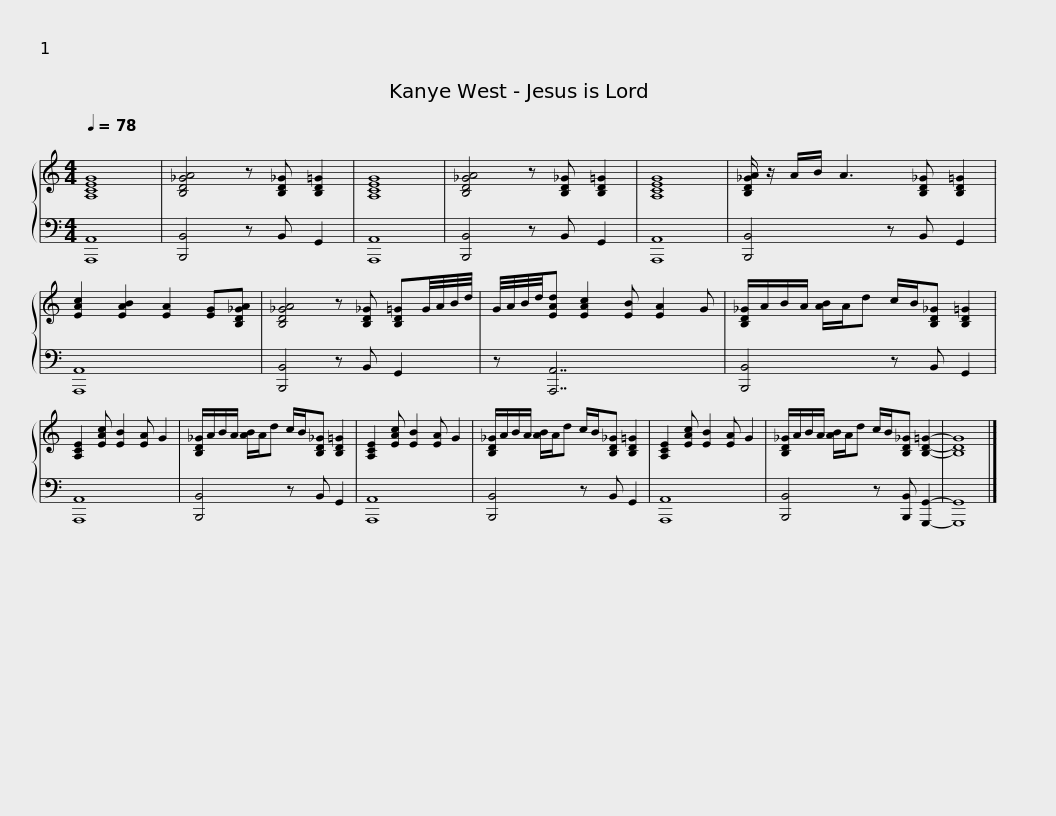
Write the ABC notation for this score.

X:1
%%score { 1 | 2 }
L:1/8
Q:1/4=78
M:4/4
I:linebreak $
K:C
V:1 treble
V:2 bass
V:1
 [A,CEG]8 | [B,D_GA]4 z [B,D_G] [B,D=G]2 | [A,CEG]8 | [B,D_GA]4 z [B,D_G] [B,D=G]2 | [A,CEG]8 | %5
 [B,D_GA]/ z/ A/B/ A3 [B,D_G] [B,D=G]2 | [EAc]2 [EAB]2 [EA]2 [EG][B,D_GA] |$ [B,D_GA]4 z [B,D_G] [B,D=G]G/4A/4B/4d/4 | G/4A/4B/4d/4[EAd] [EAc]2 [EB] [EA]2 G | [B,D_G]/A/B/A/ [AB]/A/d c/B/[B,D_G] [B,D=G]2 | %10
 [A,CE]2 [EAc] [EB]2 [EA] G2 |$ [B,D_G]/A/B/A/ [AB]/A/d c/B/[B,D_G] [B,D=G]2 | [A,CE]2 [EAc] [EB]2 [EA] G2 | [B,D_G]/A/B/A/ [AB]/A/d c/B/[B,D_G] [B,D=G]2 | [A,CE]2 [EAc] [EB]2 [EA] G2 |$ %15
 [B,D_G]/A/B/A/ [AB]/A/d c/B/[B,D_G] [B,D=G]2- | [B,DG]8 |] %17
V:2
 [A,,,A,,]8 | [B,,,B,,]4 z B,, G,,2 | [A,,,A,,]8 | [B,,,B,,]4 z B,, G,,2 | [A,,,A,,]8 | %5
 [B,,,B,,]4 z B,, G,,2 | [A,,,A,,]8 |$ [B,,,B,,]4 z B,, G,,2 | z [A,,,A,,]7 | [B,,,B,,]4 z B,, G,,2 | %10
 [A,,,A,,]8 |$ [B,,,B,,]4 z B,, G,,2 | [A,,,A,,]8 | [B,,,B,,]4 z B,, G,,2 | [A,,,A,,]8 |$ %15
 [B,,,B,,]4 z [B,,,B,,] [G,,,G,,]2- | [G,,,G,,]8 |] %17
